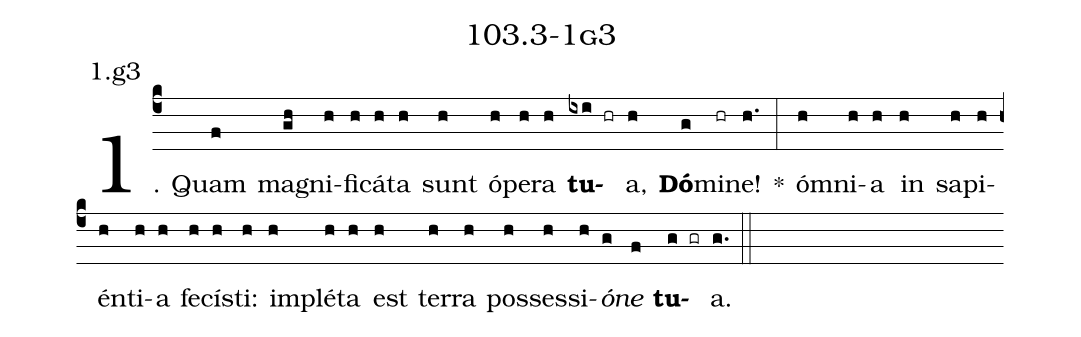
name: 103.3-1g3;
annotation: 1.g3;
%%
(c4)1. Quam(f) ma(gh)gni(h)fi(h)cá(h)ta(h) sunt(h) ó(h)pe(h)ra(h) <b>tu</b>(ixi hr)a,(h) <b>Dó</b>(g)mi(hr)ne!(h.) *(:) óm(h)ni(h)a(h) in(h) sa(h)pi(h)én(h)ti(h)a(h) fe(h)cís(h)ti:(h) im(h)plé(h)ta(h) est(h) ter(h)ra(h) pos(h)ses(h)si(h)<i>ó</i>(g)<i>ne</i>(f) <b>tu</b>(g gr)a.(g.) (::)


%E(h) u(h) o(g) u(f) a(g) e.(g.) (::)
